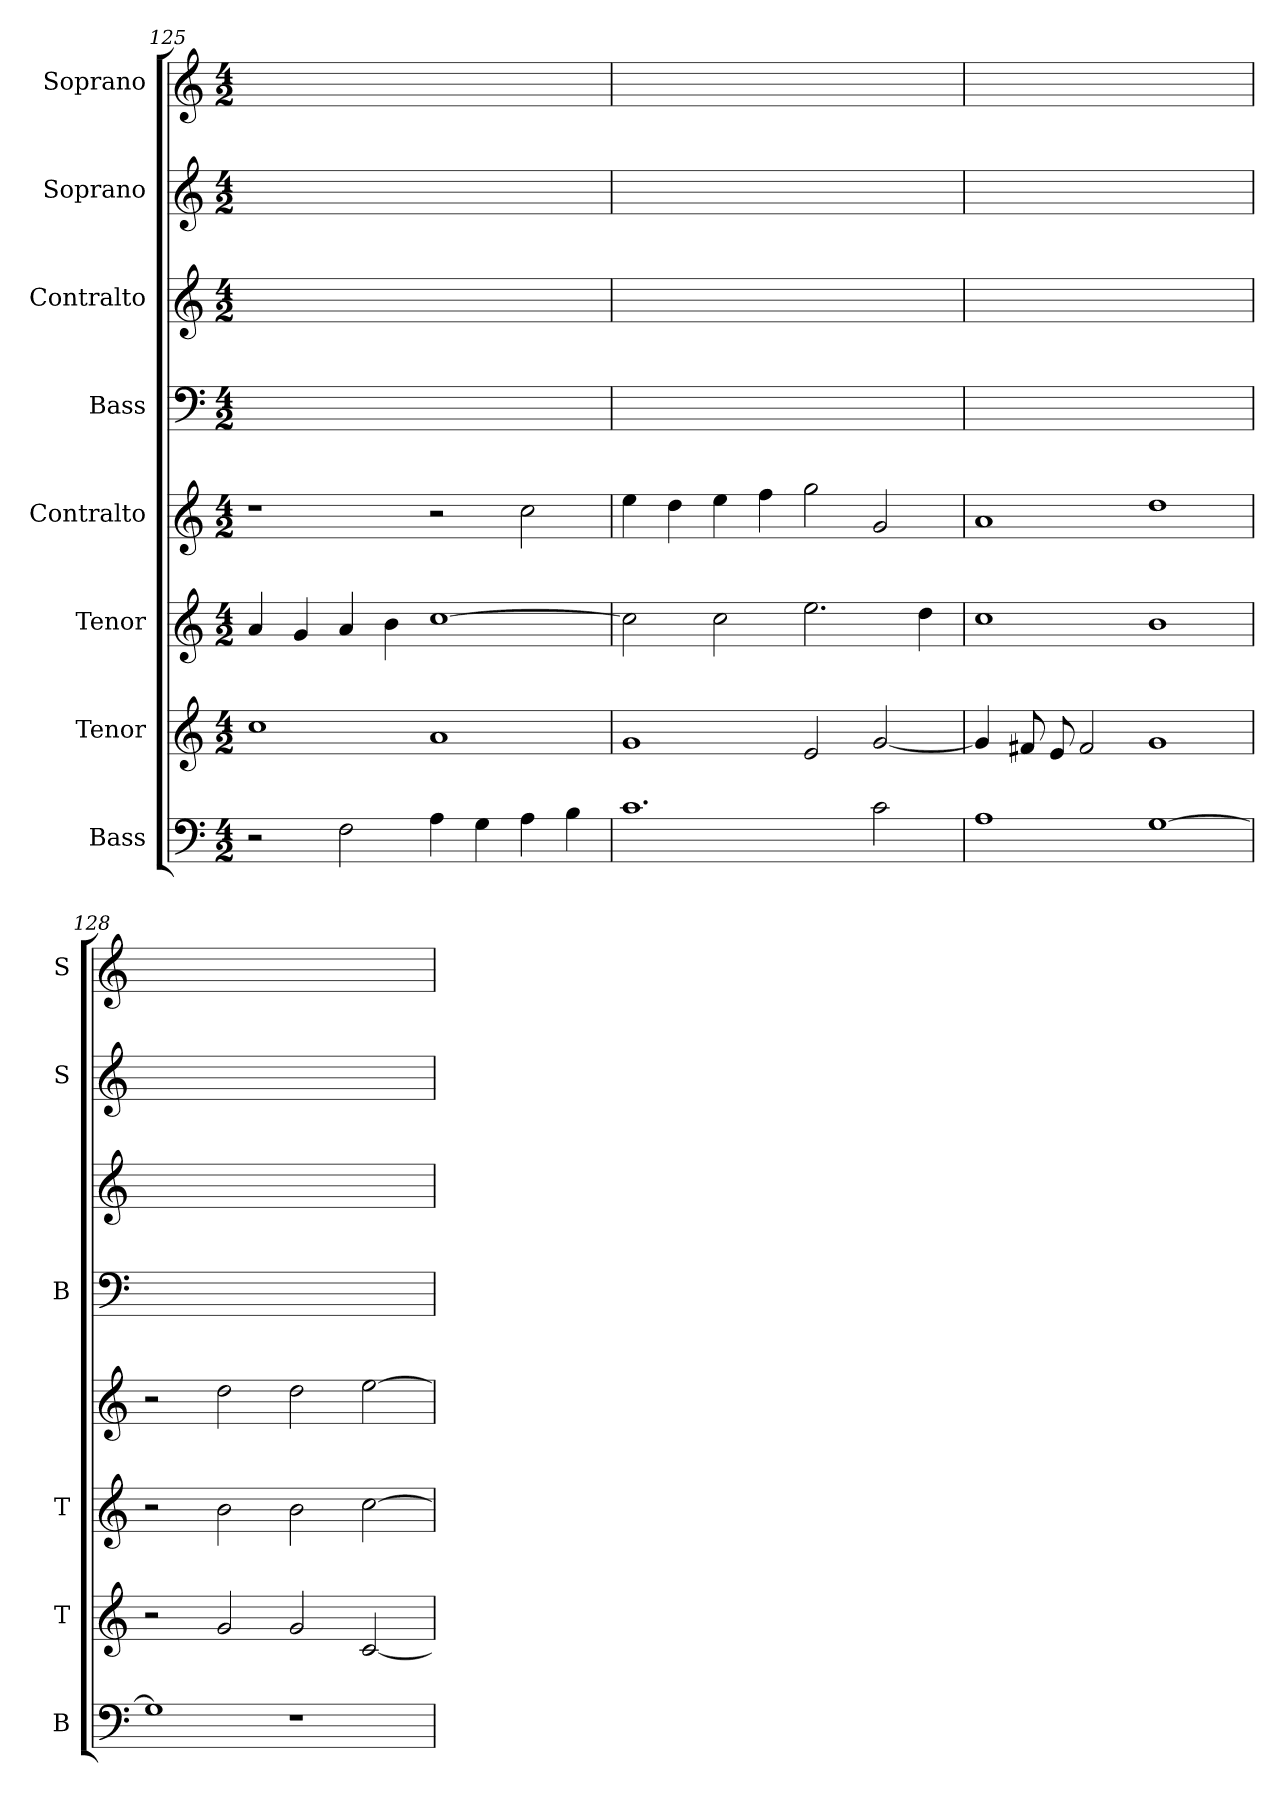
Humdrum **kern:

**kern	**kern	**kern	**kern	**kern	**kern	**kern	**kern
*part8	*part7	*part6	*part5	*part4	*part3	*part2	*part1
*staff8	*staff7	*staff6	*staff5	*staff4	*staff3	*staff2	*staff1
*I"Bass	*I"Tenor	*I"Tenor	*I"Contralto	*I"Bass	*I"Contralto	*I"Soprano	*I"Soprano
*I'B	*I'T	*I'T	*	*I'B	*	*I'S	*I'S
*clefF4	*clefG2	*clefG2	*clefG2	*clefF4	*clefG2	*clefG2	*clefG2
*k[]	*k[]	*k[]	*k[]	*k[]	*k[]	*k[]	*k[]
*G:mix	*G:mix	*G:mix	*G:mix	*G:mix	*G:mix	*G:mix	*G:mix
*M4/2	*M4/2	*M4/2	*M4/2	*M4/2	*M4/2	*M4/2	*M4/2
=125	=125	=125	=125	=125	=125	=125	=125
2r	1cc	4a	1r	0ryy	0ryy	0ryy	0ryy
.	.	4g	.	.	.	.	.
2F	.	4a	.	.	.	.	.
.	.	4b	.	.	.	.	.
4A	1a	[1cc	2r	.	.	.	.
4G	.	.	.	.	.	.	.
4A	.	.	2cc	.	.	.	.
4B	.	.	.	.	.	.	.
=126	=126	=126	=126	=126	=126	=126	=126
1.c	1g	2cc]	4ee	0ryy	0ryy	0ryy	0ryy
.	.	.	4dd	.	.	.	.
.	.	2cc	4ee	.	.	.	.
.	.	.	4ff	.	.	.	.
.	2e	2.ee	2gg	.	.	.	.
2c	[2g	.	2g	.	.	.	.
.	.	4dd	.	.	.	.	.
=127	=127	=127	=127	=127	=127	=127	=127
1A	4g]	1cc	1a	0ryy	0ryy	0ryy	0ryy
.	8f#X	.	.	.	.	.	.
.	8e	.	.	.	.	.	.
.	2f#	.	.	.	.	.	.
[1G	1g	1b	1dd	.	.	.	.
=128	=128	=128	=128	=128	=128	=128	=128
1G]	2r	2r	2r	0ryy	0ryy	0ryy	0ryy
.	2g	2b	2dd	.	.	.	.
1r	2g	2b	2dd	.	.	.	.
.	[2c	[2cc	[2ee	.	.	.	.
=	=	=	=	=	=	=	=
*-	*-	*-	*-	*-	*-	*-	*-
